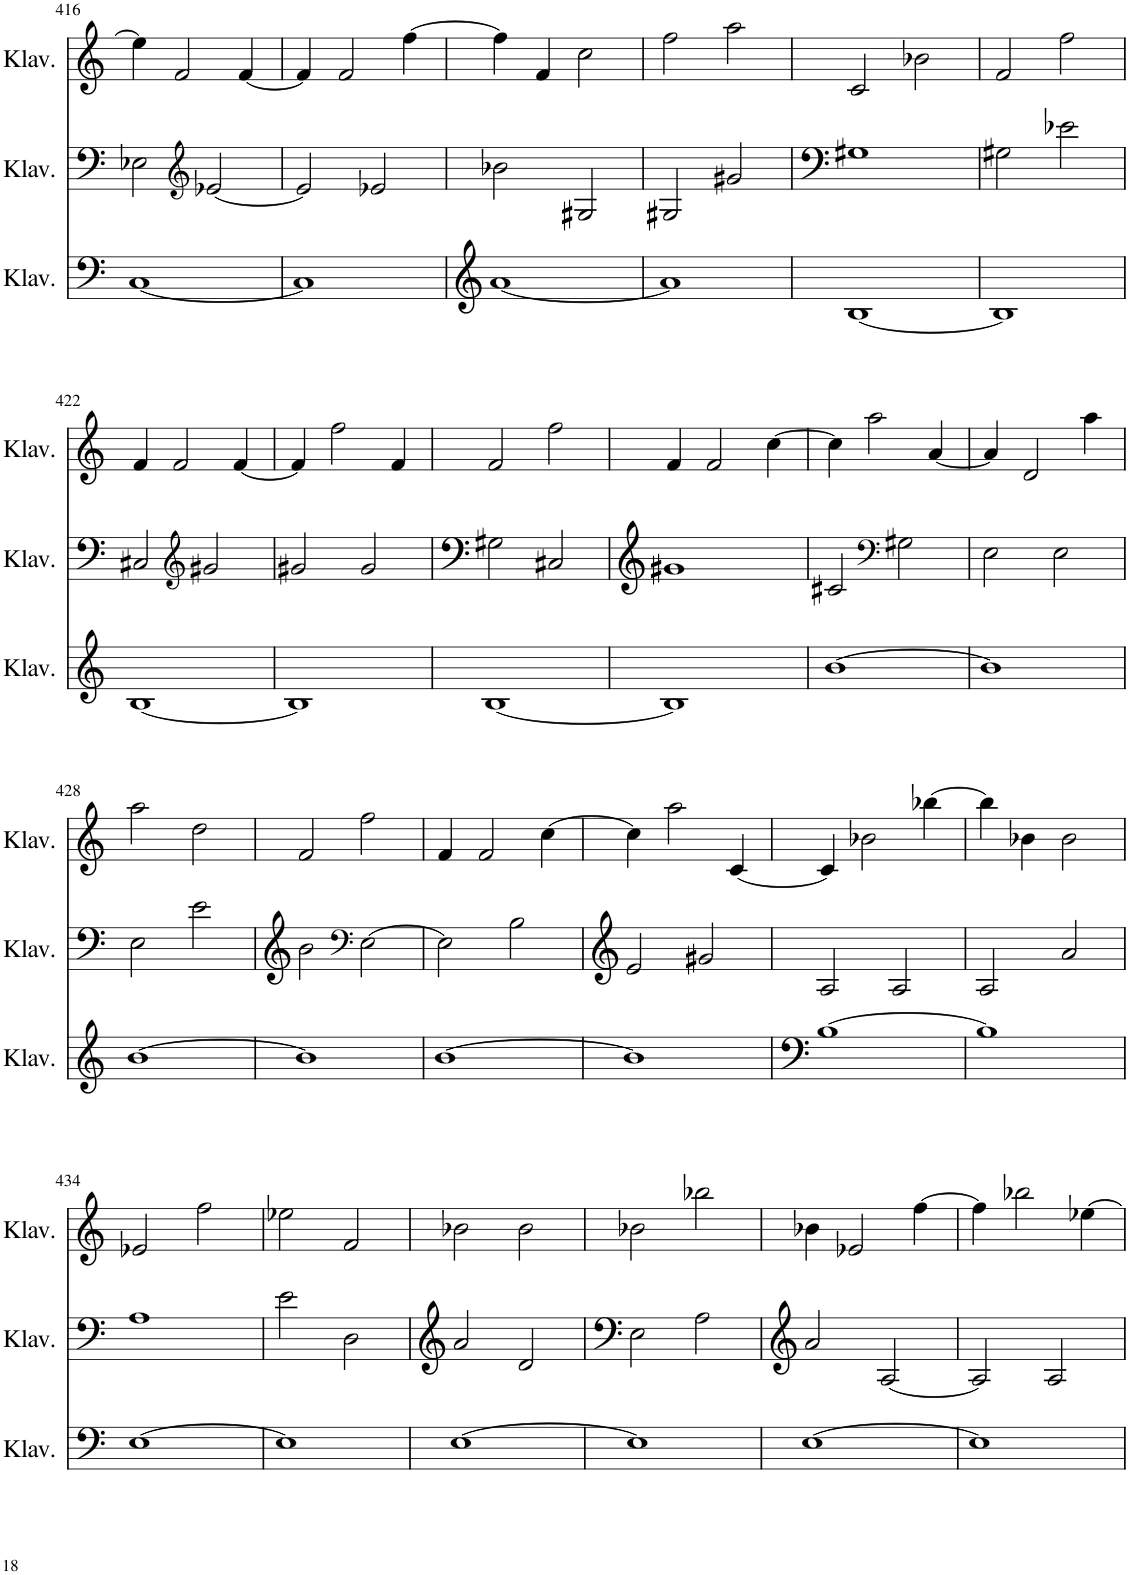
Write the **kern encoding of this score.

**kern	**kern	**kern
*part3	*part2	*part1
*staff3	*staff2	*staff1
*I"Klavier	*I"Klavier	*I"Klavier
*I'Klav.	*I'Klav.	*I'Klav.
!!LO:PB:g=z
*clefG2	*clefF4	*clefG2
*k[]	*k[]	*k[]
*M4/4	*M4/4	*M4/4
=416	=416	=416
[1C	2E-X\	4ee-\]
.	.	2f/
*	*clefG2	*
.	[2e-X/	.
.	.	[4f/
=417	=417	=417
1C]	2e-/]	4f/]
.	.	2f/
.	2e-X/	.
.	.	[4ff\
=418	=418	=418
[1a	2b-X\	4ff\]
.	.	4f/
.	2G#X/	2cc\
=419	=419	=419
1a]	2G#X/	2ff\
.	2g#X/	2aa\
=420	=420	=420
[1B	1G#X	2c/
.	.	2b-X\
=421	=421	=421
1B]	2G#X\	2f/
.	2e-X\	2ff\
!!LO:LB:g=z
=422	=422	=422
[1B	2C#X/	4f/
.	.	2f/
*	*clefG2	*
.	2g#X/	.
.	.	[4f/
=423	=423	=423
1B]	2g#X/	4f/]
.	.	2ff\
.	2g#/	.
.	.	4f/
=424	=424	=424
[1B	2G#X\	2f/
.	2C#X/	2ff\
=425	=425	=425
1B]	1g#X	4f/
.	.	2f/
.	.	[4cc\
=426	=426	=426
[1b	2c#X/	4cc\]
.	.	2aa\
*	*clefF4	*
.	2G#X\	.
.	.	[4a/
=427	=427	=427
1b]	2E\	4a/]
.	.	2d/
.	2E\	.
.	.	4aa\
!!LO:LB:g=z
=428	=428	=428
[1b	2E\	2aa\
.	2e\	2dd\
=429	=429	=429
1b]	2b\	2f/
*	*clefF4	*
.	[2E\	2ff\
=430	=430	=430
[1b	2E\]	4f/
.	.	2f/
.	2B\	.
.	.	[4cc\
=431	=431	=431
1b]	2e/	4cc\]
.	.	2aa\
.	2g#X/	.
.	.	[4c/
=432	=432	=432
[1B	2A/	4c/]
.	.	2b-X\
.	2A/	.
.	.	[4bb-X\
=433	=433	=433
1B]	2A/	4bb-\]
.	.	4b-X\
.	2a/	2b-\
!!LO:LB:g=z
=434	=434	=434
[1E	1A	2e-X/
.	.	2ff\
=435	=435	=435
1E]	2e\	2ee-X\
.	2D\	2f/
=436	=436	=436
[1E	2a/	2b-X\
.	2d/	2b-\
=437	=437	=437
1E]	2E\	2b-X\
.	2A\	2bb-X\
=438	=438	=438
[1E	2a/	4b-X\
.	.	2e-X/
.	[2A/	.
.	.	[4ff\
=439	=439	=439
1E]	2A/]	4ff\]
.	.	2bb-X\
.	2A/	.
.	.	[4ee-X\
=	=	=
*-	*-	*-
